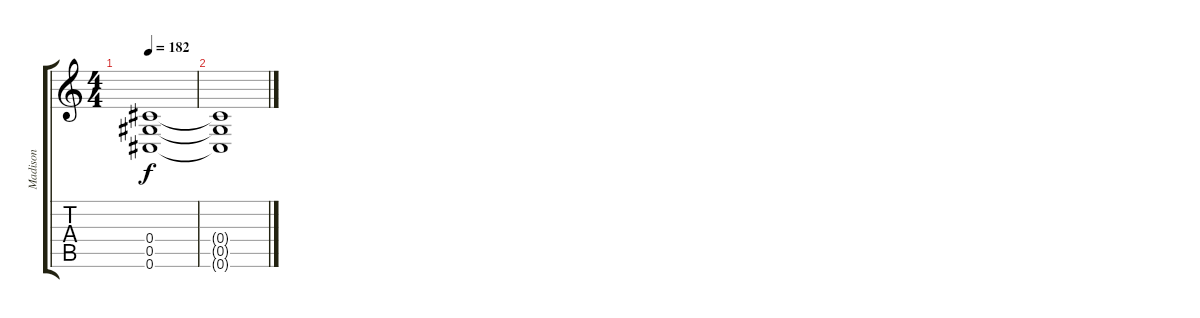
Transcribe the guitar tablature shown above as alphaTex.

\track ("Madison" "Madison") {instrument distortionguitar}
\staff {score tabs}
\tuning (Eb4 Bb3 Gb3 Db3 Ab2 Db2) {hide}
\ts (4 4)
\tempo 182
\clef g2
\ks c
(0.4 0.5 0.6).1{dy f} |
(0.4{t} 0.5{t} 0.6{t}).1
